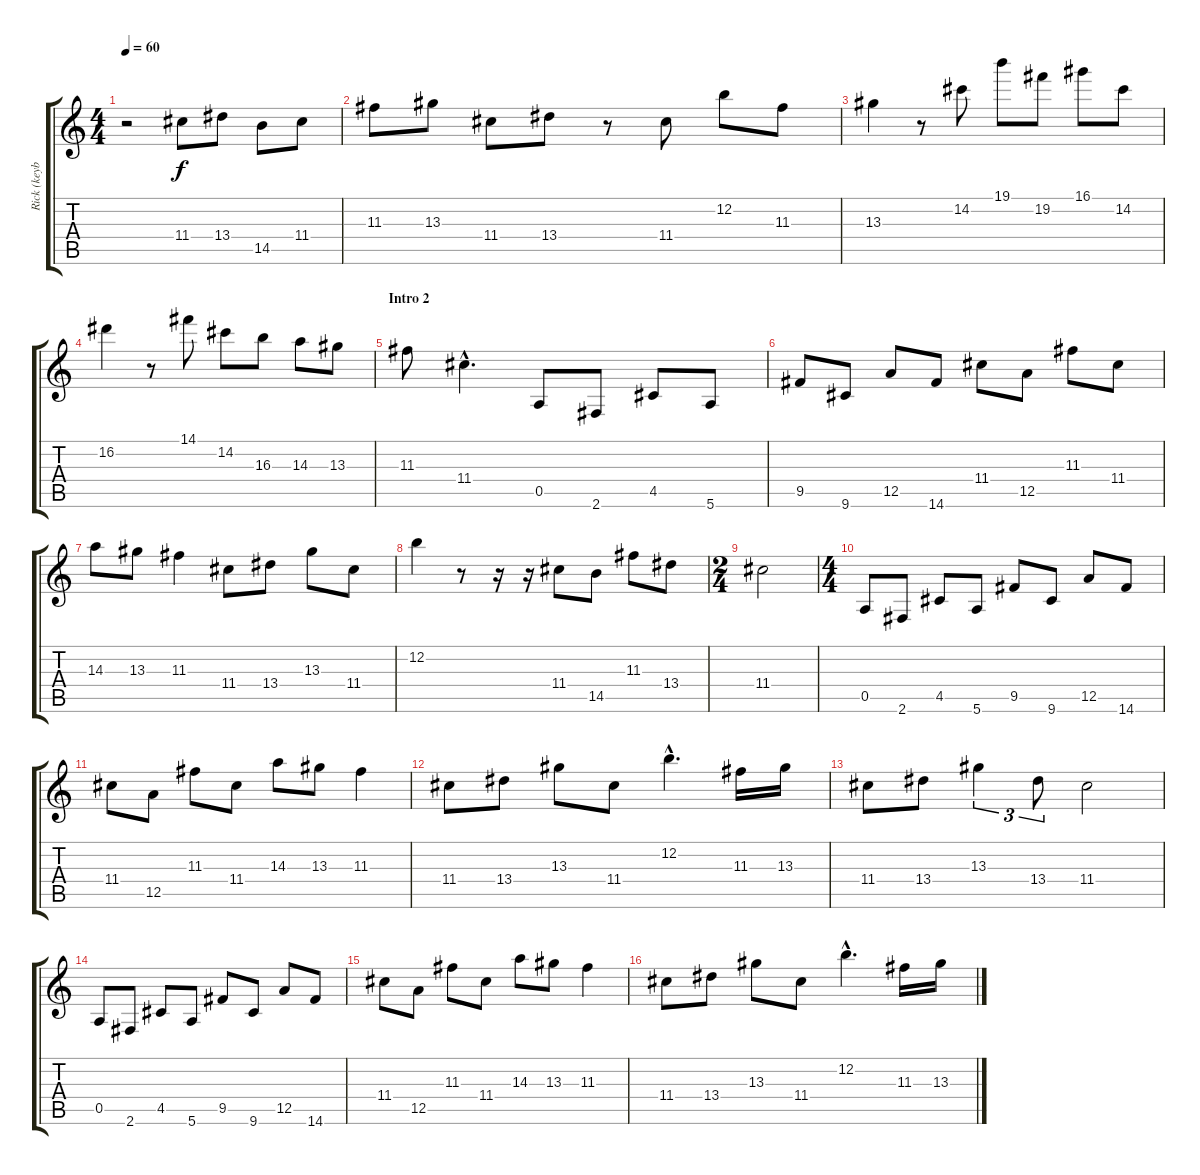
\track ("Rick (keyboard 1 - up.manual)" "Rick (keyb") {instrument drawbarorgan}
\staff {score tabs}
\tuning (E5 B4 G4 D4 A3 E3) {hide}
\ts (4 4)
\tempo 60
\clef g2
\ks c
r.2{dy f} 11.4.8 13.4.8 14.5.8 11.4.8 |
11.3.8 13.3.8 11.4.8 13.4.8 r.8 11.4.8 12.2.8 11.3.8 |
13.3.4 r.8 14.2.8 19.1.8 19.2.8 16.1.8 14.2.8 |
16.2.4 r.8 14.1.8 14.2.8 16.3.8 14.3.8 13.3.8 |
\section ("" "Intro 2")
11.3.8 11.4{hac}.4{d} 0.5.8 2.6.8 4.5.8 5.6.8 |
9.5.8 9.6.8 12.5.8 14.6.8 11.4.8 12.5.8 11.3.8 11.4.8 |
14.3.8 13.3.8 11.3.4 11.4.8 13.4.8 13.3.8 11.4.8 |
12.2.4 r.8 r.16 r.16 11.4.8 14.5.8 11.3.8 13.4.8 |
\ts (2 4)
11.4.2 |
\ts (4 4)
0.5.8 2.6.8 4.5.8 5.6.8 9.5.8 9.6.8 12.5.8 14.6.8 |
11.4.8 12.5.8 11.3.8 11.4.8 14.3.8 13.3.8 11.3.4 |
11.4.8 13.4.8 13.3.8 11.4.8 12.2{hac}.4{d} 11.3.16 13.3.16 |
11.4.8 13.4.8 13.3.4{tu (3 2)} 13.4.8{tu (3 2)} 11.4.2 |
0.5.8 2.6.8 4.5.8 5.6.8 9.5.8 9.6.8 12.5.8 14.6.8 |
11.4.8 12.5.8 11.3.8 11.4.8 14.3.8 13.3.8 11.3.4 |
11.4.8 13.4.8 13.3.8 11.4.8 12.2{hac}.4{d} 11.3.16 13.3.16
